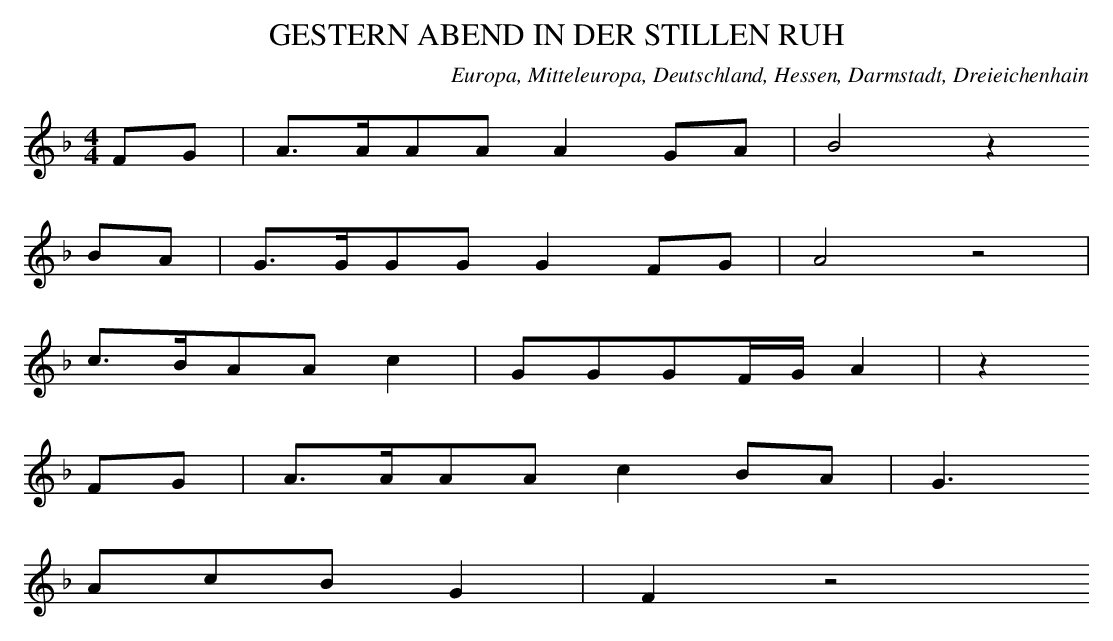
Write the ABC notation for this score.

X:1
T: GESTERN ABEND IN DER STILLEN RUH
O: Europa, Mitteleuropa, Deutschland, Hessen, Darmstadt, Dreieichenhain
M: 4/4
L: 1/16
K: F
F2G2 | A3AA2A2A4G2A2 | B8z4
B2A2 | G3GG2G2G4F2G2 | A8z8 |
c3BA2A2c4 | G2G2G2FGA4 | z4
F2G2 | A3AA2A2c4B2A2 | G6
A2c2B2G4 | F4z8
